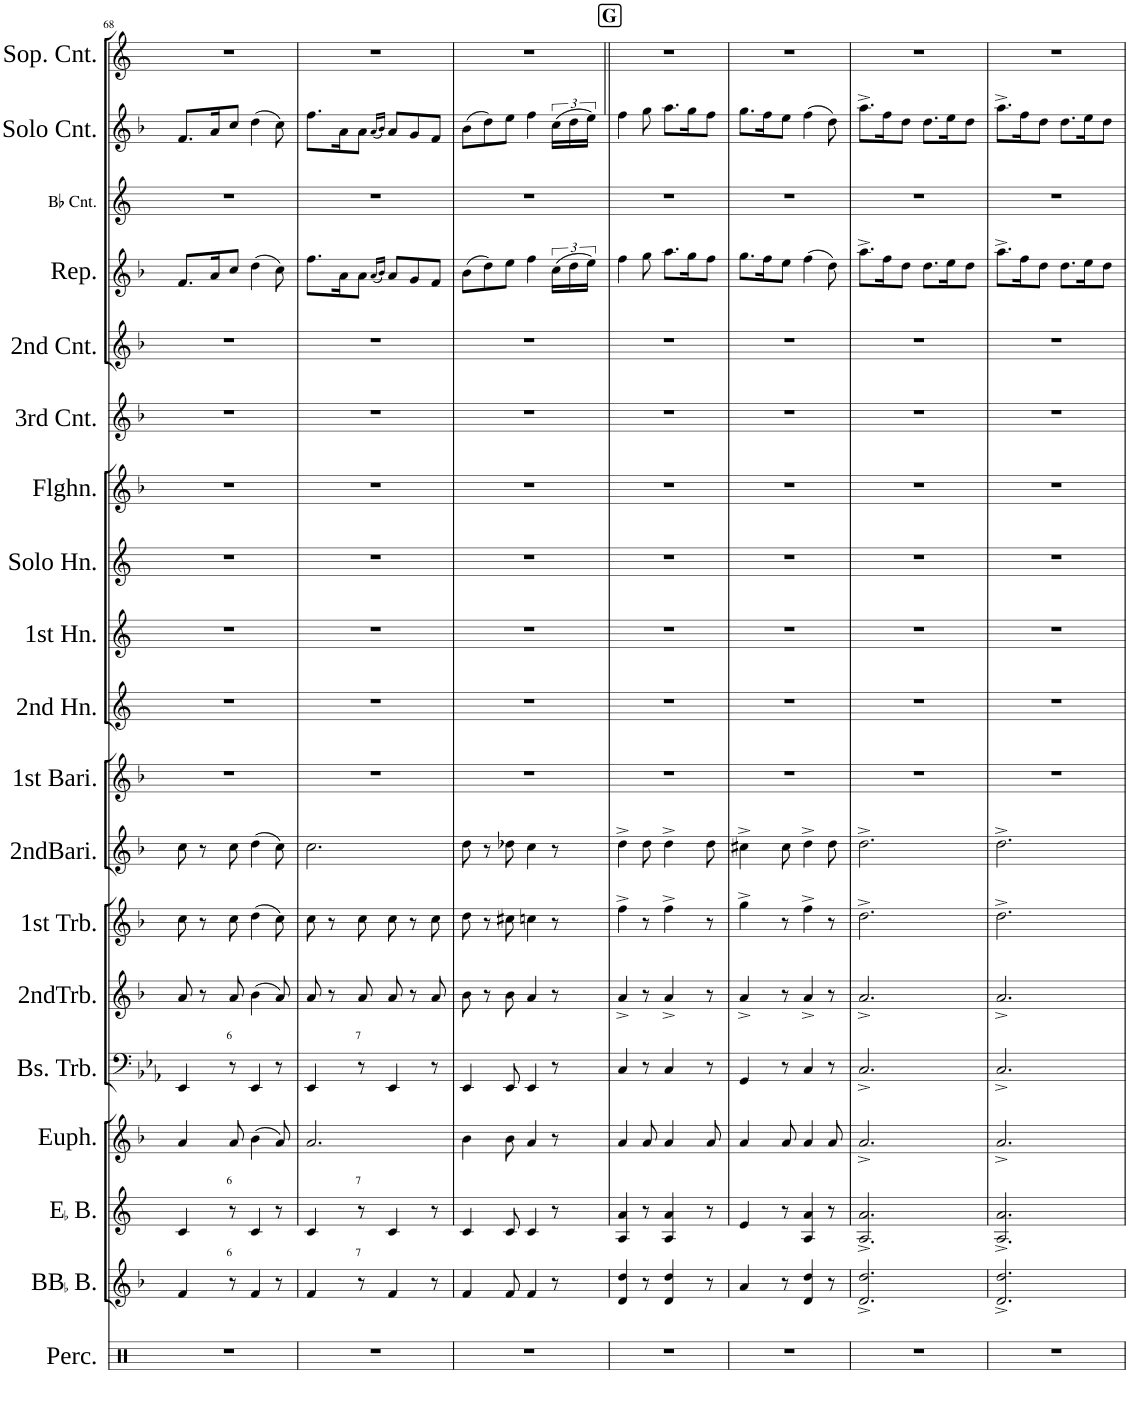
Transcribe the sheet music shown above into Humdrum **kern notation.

**kern	**kern	**kern	**kern	**kern	**kern	**kern	**kern	**kern	**kern	**kern	**kern	**kern	**kern	**kern	**kern	**kern	**kern	**kern
*part19	*part18	*part17	*part16	*part15	*part14	*part13	*part12	*part11	*part10	*part9	*part8	*part7	*part6	*part5	*part4	*part3	*part2	*part1
*staff19	*staff18	*staff17	*staff16	*staff15	*staff14	*staff13	*staff12	*staff11	*staff10	*staff9	*staff8	*staff7	*staff6	*staff5	*staff4	*staff3	*staff2	*staff1
*I"Percussion	*I"BBaccidentalFlat Bass	*I"EaccidentalFlat Bass	*I"Euphonium	*I"Bass Trombone	*I"2nd Trombone	*I"1st Trombone	*I"2nd Baritone	*I"1st Baritone	*I"2nd Horn	*I"1st Horn	*I"Solo Horn	*I"Flugel Horn	*I"3rd Cornet	*I"2nd Cornet	*I"Repiano	*I"Bb Cornet	*I"Solo Cornet	*I"Soprano Cornet
*I'Perc.	*I'BBaccidentalFlat B.	*I'EaccidentalFlat B.	*I'Euph.	*I'Bs. Trb.	*I'2ndTrb.	*I'1st Trb.	*I'2ndBari.	*I'1st Bari.	*I'2nd Hn.	*I'1st Hn.	*I'Solo Hn.	*I'Flghn.	*I'3rd Cnt.	*I'2nd Cnt.	*I'Rep.	*I'Bb Cnt.	*I'Solo Cnt.	*I'Sop. Cnt.
!!LO:PB:g=z
*clefX	*clefG2	*clefG2	*clefG2	*clefF4	*clefG2	*clefG2	*clefG2	*clefG2	*clefG2	*clefG2	*clefG2	*clefG2	*clefG2	*clefG2	*clefG2	*clefG2	*clefG2	*clefG2
*	*Trd15c26	*Trd12c21	*Trd8c14	*	*Trd8c14	*Trd8c14	*Trd8c14	*Trd8c14	*Trd5c9	*Trd5c9	*Trd5c9	*Trd1c2	*Trd1c2	*Trd1c2	*Trd1c2	*Trd1c2	*Trd1c2	*Trd-2c-3
*k[]	*k[b-]	*k[]	*k[b-]	*k[b-e-a-]	*k[b-]	*k[b-]	*k[b-]	*k[b-]	*k[]	*k[]	*k[]	*k[b-]	*k[b-]	*k[b-]	*k[b-]	*k[]	*k[b-]	*k[]
*M6/8	*M6/8	*M6/8	*M6/8	*M6/8	*M6/8	*M6/8	*M6/8	*M6/8	*M6/8	*M6/8	*M6/8	*M6/8	*M6/8	*M6/8	*M6/8	*M6/8	*M6/8	*M6/8
=68	=68	=68	=68	=68	=68	=68	=68	=68	=68	=68	=68	=68	=68	=68	=68	=68	=68	=68
2.r	4f/	4c/	4a/	4EE-/	8a/	8cc\	8cc\	2.r	2.r	2.r	2.r	2.r	2.r	2.r	8.f/L	2.r	8.f/L	2.r
.	.	.	.	.	8r	8r	8r	.	.	.	.	.	.	.	.	.	.	.
.	.	.	.	.	.	.	.	.	.	.	.	.	.	.	16a/K	.	16a/K	.
!	!	!	!	!LO:TX:a:t=6	!	!	!	!	!	!	!	!	!	!	!	!	!	!
!	!	!LO:TX:a:t=6	!	!	!	!	!	!	!	!	!	!	!	!	!	!	!	!
!	!LO:TX:a:t=6	!	!	!	!	!	!	!	!	!	!	!	!	!	!	!	!	!
.	8r	8r	8a/	8r	8a/	8cc\	8cc\	.	.	.	.	.	.	.	8cc/J	.	8cc/J	.
.	4f/	4c/	(4b-\	4EE-/	(4b-\	(4dd\	(4dd\	.	.	.	.	.	.	.	(4dd\	.	(4dd\	.
.	8r	8r	8a/)	8r	8a/)	8cc\)	8cc\)	.	.	.	.	.	.	.	8cc\)	.	8cc\)	.
=69	=69	=69	=69	=69	=69	=69	=69	=69	=69	=69	=69	=69	=69	=69	=69	=69	=69	=69
2.r	4f/	4c/	2.a/	4EE-/	8a/	8cc\	2.cc\	2.r	2.r	2.r	2.r	2.r	2.r	2.r	8.ff\L	2.r	8.ff\L	2.r
.	.	.	.	.	8r	8r	.	.	.	.	.	.	.	.	.	.	.	.
.	.	.	.	.	.	.	.	.	.	.	.	.	.	.	16a\K	.	16a\K	.
!	!	!	!	!LO:TX:a:t=7	!	!	!	!	!	!	!	!	!	!	!	!	!	!
!	!	!LO:TX:a:t=7	!	!	!	!	!	!	!	!	!	!	!	!	!	!	!	!
!	!LO:TX:a:t=7	!	!	!	!	!	!	!	!	!	!	!	!	!	!	!	!	!
.	8r	8r	.	8r	8a/	8cc\	.	.	.	.	.	.	.	.	8a\J	.	8a\J	.
.	.	.	.	.	.	.	.	.	.	.	.	.	.	.	(16qa/LL	.	(16qa/LL	.
.	.	.	.	.	.	.	.	.	.	.	.	.	.	.	16qb-/JJ)	.	16qb-/JJ)	.
.	4f/	4c/	.	4EE-/	8a/	8cc\	.	.	.	.	.	.	.	.	8a/L	.	8a/L	.
.	.	.	.	.	8r	8r	.	.	.	.	.	.	.	.	8g/	.	8g/	.
.	8r	8r	.	8r	8a/	8cc\	.	.	.	.	.	.	.	.	8f/J	.	8f/J	.
=70	=70	=70	=70	=70	=70	=70	=70	=70	=70	=70	=70	=70	=70	=70	=70	=70	=70	=70
2.r	4f/	4c/	4b-\	4EE-/	8b-\	8dd\	8dd\	2.r	2.r	2.r	2.r	2.r	2.r	2.r	(8b-\L	2.r	(8b-\L	2.r
.	.	.	.	.	8r	8r	8r	.	.	.	.	.	.	.	8dd\)	.	8dd\)	.
.	8f/	8c/	8b-\	8EE-/	8b-\	8cc#X\	8dd-X\	.	.	.	.	.	.	.	8ee\J	.	8ee\J	.
.	4f/	4c/	4a/	4EE-/	4a/	4ccn\	4cc\	.	.	.	.	.	.	.	4ff\	.	4ff\	.
.	8r	8r	8r	8r	8r	8r	8r	.	.	.	.	.	.	.	(24cc\LL	.	(24cc\LL	.
.	.	.	.	.	.	.	.	.	.	.	.	.	.	.	24dd\	.	24dd\	.
.	.	.	.	.	.	.	.	.	.	.	.	.	.	.	24ee\JJ)	.	24ee\JJ)	.
!!LO:REH:place=s1:a:B:cj:fs=14:t=G
=71||	=71||	=71||	=71||	=71||	=71||	=71||	=71||	=71||	=71||	=71||	=71||	=71||	=71||	=71||	=71||	=71||	=71||	=71||
*	*^	*^	*	*^	*	*	*	*	*	*	*	*	*	*	*	*	*	*
2.r	4dd/	4d/	4a/	4A/	4a/	4C/	8ryy	4a^/	4ff^\	4dd^\	2.r	2.r	2.r	2.r	2.r	2.r	2.r	4ff\	2.r	4ff\	2.r
*	*	*	*	*	*	*v	*v	*	*	*	*	*	*	*	*	*	*	*	*	*	*
.	8r	8ryy	8r	8ryy	8a/	8r	8r	8r	8dd\	.	.	.	.	.	.	.	8gg\	.	8gg\	.
.	4dd/	4d/	4a/	4A/	4a/	4C/	4a^/	4ff^\	4dd^\	.	.	.	.	.	.	.	8.aa\L	.	8.aa\L	.
.	.	.	.	.	.	.	.	.	.	.	.	.	.	.	.	.	16gg\K	.	16gg\K	.
*	*	*	*	*	*	*^	*	*	*	*	*	*	*	*	*	*	*	*	*	*
.	8r	8ryy	8r	8ryy	8a/	8r	8ryy	8r	8r	8dd\	.	.	.	.	.	.	.	8ff\J	.	8ff\J	.
=72	=72	=72	=72	=72	=72	=72	=72	=72	=72	=72	=72	=72	=72	=72	=72	=72	=72	=72	=72	=72	=72
2.r	4a/	4ryy	4e/	4ryy	4a/	4GG/	8ryy	4a^/	4gg^\	4cc#X^\	2.r	2.r	2.r	2.r	2.r	2.r	2.r	8.gg\L	2.r	8.gg\L	2.r
*	*	*	*	*	*	*v	*v	*	*	*	*	*	*	*	*	*	*	*	*	*	*
.	.	.	.	.	.	.	.	.	.	.	.	.	.	.	.	.	16ff\K	.	16ff\K	.
.	8r	8ryy	8r	8ryy	8a/	8r	8r	8r	8cc#\	.	.	.	.	.	.	.	8ee\J	.	8ee\J	.
.	4dd/	4d/	4a/	4A/	4a/	4C/	4a^/	4ff^\	4dd^\	.	.	.	.	.	.	.	(4ff\	.	(4ff\	.
*	*	*	*	*	*	*^	*	*	*	*	*	*	*	*	*	*	*	*	*	*
.	8r	8ryy	8r	8ryy	8a/	8r	8ryy	8r	8r	8dd\	.	.	.	.	.	.	.	8dd\)	.	8dd\)	.
*	*	*	*	*	*	*v	*v	*	*	*	*	*	*	*	*	*	*	*	*	*	*
=73	=73	=73	=73	=73	=73	=73	=73	=73	=73	=73	=73	=73	=73	=73	=73	=73	=73	=73	=73	=73
2.r	2.dd/	2.d^</	2.a/	2.A^</	2.a^/	2.C^/	2.a^/	2.dd^\	2.dd^\	2.r	2.r	2.r	2.r	2.r	2.r	2.r	8.aa^\L	2.r	8.aa^\L	2.r
.	.	.	.	.	.	.	.	.	.	.	.	.	.	.	.	.	16ff\K	.	16ff\K	.
.	.	.	.	.	.	.	.	.	.	.	.	.	.	.	.	.	8dd\J	.	8dd\J	.
.	.	.	.	.	.	.	.	.	.	.	.	.	.	.	.	.	8.dd\L	.	8.dd\L	.
.	.	.	.	.	.	.	.	.	.	.	.	.	.	.	.	.	16ee\K	.	16ee\K	.
.	.	.	.	.	.	.	.	.	.	.	.	.	.	.	.	.	8dd\J	.	8dd\J	.
=74	=74	=74	=74	=74	=74	=74	=74	=74	=74	=74	=74	=74	=74	=74	=74	=74	=74	=74	=74	=74
2.r	2.dd/	2.d^</	2.a/	2.A^</	2.a^/	2.C^/	2.a^/	2.dd^\	2.dd^\	2.r	2.r	2.r	2.r	2.r	2.r	2.r	8.aa^\L	2.r	8.aa^\L	2.r
.	.	.	.	.	.	.	.	.	.	.	.	.	.	.	.	.	16ff\K	.	16ff\K	.
.	.	.	.	.	.	.	.	.	.	.	.	.	.	.	.	.	8dd\J	.	8dd\J	.
.	.	.	.	.	.	.	.	.	.	.	.	.	.	.	.	.	8.dd\L	.	8.dd\L	.
.	.	.	.	.	.	.	.	.	.	.	.	.	.	.	.	.	16ee\K	.	16ee\K	.
.	.	.	.	.	.	.	.	.	.	.	.	.	.	.	.	.	8dd\J	.	8dd\J	.
*	*v	*v	*	*	*	*	*	*	*	*	*	*	*	*	*	*	*	*	*	*
*	*	*v	*v	*	*	*	*	*	*	*	*	*	*	*	*	*	*	*	*
=	=	=	=	=	=	=	=	=	=	=	=	=	=	=	=	=	=	=
*-	*-	*-	*-	*-	*-	*-	*-	*-	*-	*-	*-	*-	*-	*-	*-	*-	*-	*-
